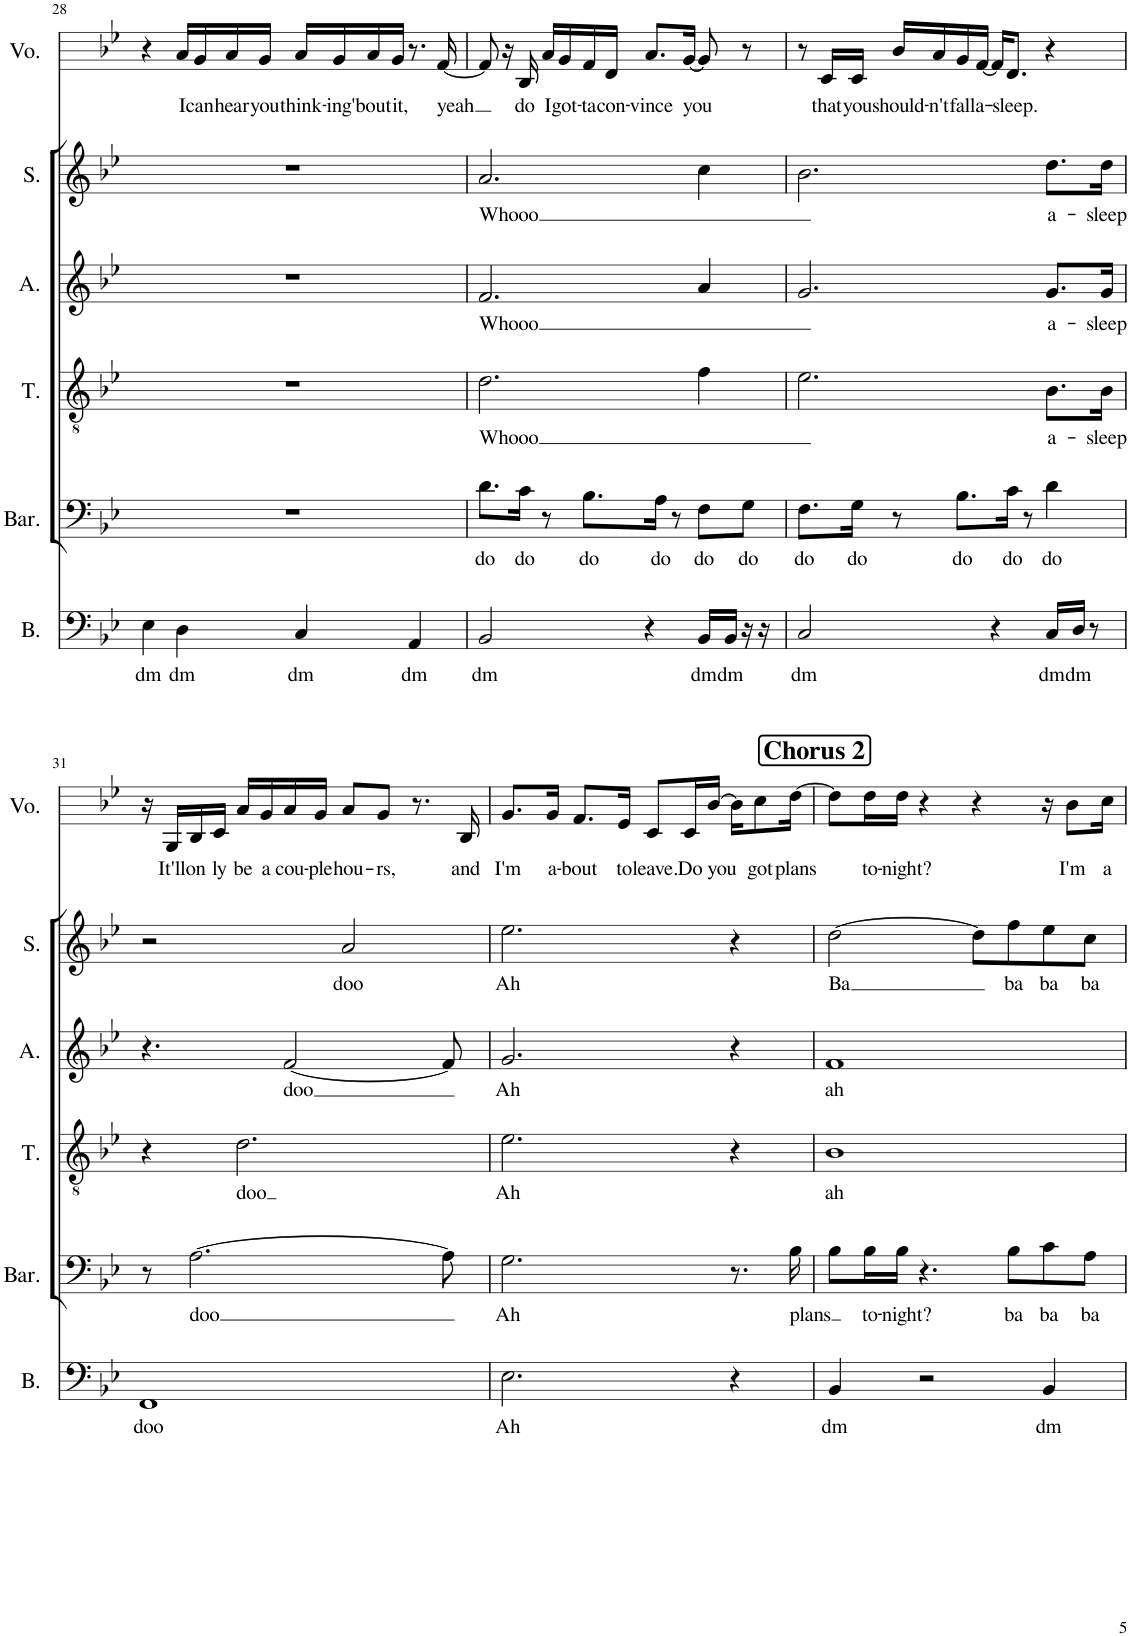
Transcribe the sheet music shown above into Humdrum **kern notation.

**kern	**text	**kern	**text	**kern	**text	**kern	**text	**kern	**text	**kern	**text
*part6	*part6	*part5	*part5	*part4	*part4	*part3	*part3	*part2	*part2	*part1	*part1
*staff6	*staff6	*staff5	*staff5	*staff4	*staff4	*staff3	*staff3	*staff2	*staff2	*staff1	*staff1
*I"Bass	*	*I"Baritone	*	*I"Tenor	*	*I"Alto	*	*I"Soprano	*	*I"Voice	*
*I'B.	*	*I'Bar.	*	*I'T.	*	*I'A.	*	*I'S.	*	*I'Vo.	*
!!LO:PB:g=z
*clefF4	*	*clefF4	*	*clefGv2	*	*clefG2	*	*clefG2	*	*clefGv2	*
*k[b-e-]	*	*k[b-e-]	*	*k[b-e-]	*	*k[b-e-]	*	*k[b-e-]	*	*k[b-e-]	*
*M4/4	*	*M4/4	*	*M4/4	*	*M4/4	*	*M4/4	*	*M4/4	*
=28	=28	=28	=28	=28	=28	=28	=28	=28	=28	=28	=28
!	!LO:LY:b	!	!	!	!	!	!	!	!	!	!
4E-\	dm	1r	.	1r	.	1r	.	1r	.	4r	.
!	!LO:LY:b	!	!	!	!	!	!	!	!	!	!LO:LY:b
4D\	dm	.	.	.	.	.	.	.	.	16A/LL	I
!	!	!	!	!	!	!	!	!	!	!	!LO:LY:b
.	.	.	.	.	.	.	.	.	.	16G/	can
!	!	!	!	!	!	!	!	!	!	!	!LO:LY:b
.	.	.	.	.	.	.	.	.	.	16A/	hear
!	!	!	!	!	!	!	!	!	!	!	!LO:LY:b
.	.	.	.	.	.	.	.	.	.	16G/JJ	you
!	!LO:LY:b	!	!	!	!	!	!	!	!	!	!LO:LY:b
4C/	dm	.	.	.	.	.	.	.	.	16A/LL	think-
!	!	!	!	!	!	!	!	!	!	!	!LO:LY:b
.	.	.	.	.	.	.	.	.	.	16G/	-ing
!	!	!	!	!	!	!	!	!	!	!	!LO:LY:b
.	.	.	.	.	.	.	.	.	.	16A/	'bout
!	!	!	!	!	!	!	!	!	!	!	!LO:LY:b
.	.	.	.	.	.	.	.	.	.	16G/JJ	it,
!	!LO:LY:b	!	!	!	!	!	!	!	!	!	!
4AA/	dm	.	.	.	.	.	.	.	.	8.r	.
!	!	!	!	!	!	!	!	!	!	!	!LO:LY:b
.	.	.	.	.	.	.	.	.	.	[16F/	yeah
=29	=29	=29	=29	=29	=29	=29	=29	=29	=29	=29	=29
!	!LO:LY:b	!	!LO:LY:b	!	!LO:LY:b	!	!LO:LY:b	!	!LO:LY:b	!	!
2BB-/	dm	8.d\L	do	2.d\	Whooo	2.f/	Whooo	2.a/	Whooo	8F/]	.
.	.	.	.	.	.	.	.	.	.	16r	.
!	!	!	!LO:LY:b	!	!	!	!	!	!	!	!LO:LY:b
.	.	16c\Jk	do	.	.	.	.	.	.	16BB-/	do
!	!	!	!	!	!	!	!	!	!	!	!LO:LY:b
.	.	8r	.	.	.	.	.	.	.	16A/LL	I
!	!	!	!	!	!	!	!	!	!	!	!LO:LY:b
.	.	.	.	.	.	.	.	.	.	16G/	got-
!	!	!	!LO:LY:b	!	!	!	!	!	!	!	!LO:LY:b
.	.	8.B-\L	do	.	.	.	.	.	.	16F/	-ta
!	!	!	!	!	!	!	!	!	!	!	!LO:LY:b
.	.	.	.	.	.	.	.	.	.	16D/JJ	con-
!	!	!	!	!	!	!	!	!	!	!	!LO:LY:b
4r	.	.	.	.	.	.	.	.	.	8.A/L	-vince
!	!	!	!LO:LY:b	!	!	!	!	!	!	!	!
.	.	16A\Jk	do	.	.	.	.	.	.	.	.
.	.	8r	.	.	.	.	.	.	.	.	.
!	!	!	!	!	!	!	!	!	!	!	!LO:LY:b
.	.	.	.	.	.	.	.	.	.	[16G/Jk	you
!	!LO:LY:b	!	!LO:LY:b	!	!	!	!	!	!	!	!
16BB-/LL	dm	8F\L	do	4f\	.	4a/	.	4cc\	.	8G/]	.
!	!LO:LY:b	!	!	!	!	!	!	!	!	!	!
16BB-/JJ	dm	.	.	.	.	.	.	.	.	.	.
!	!	!	!LO:LY:b	!	!	!	!	!	!	!	!
16r	.	8G\J	do	.	.	.	.	.	.	8r	.
16r	.	.	.	.	.	.	.	.	.	.	.
=30	=30	=30	=30	=30	=30	=30	=30	=30	=30	=30	=30
!	!LO:LY:b	!	!LO:LY:b	!	!	!	!	!	!	!	!
2C/	dm	8.F\L	do	2.e-\	.	2.g/	.	2.b-\	.	8r	.
!	!	!	!	!	!	!	!	!	!	!	!LO:LY:b
.	.	.	.	.	.	.	.	.	.	16C/LL	that
!	!	!	!LO:LY:b	!	!	!	!	!	!	!	!LO:LY:b
.	.	16G\Jk	do	.	.	.	.	.	.	16C/JJ	you
!	!	!	!	!	!	!	!	!	!	!	!LO:LY:b
.	.	8r	.	.	.	.	.	.	.	16B-/LL	should-
!	!	!	!	!	!	!	!	!	!	!	!LO:LY:b
.	.	.	.	.	.	.	.	.	.	16A/	-n't
!	!	!	!LO:LY:b	!	!	!	!	!	!	!	!LO:LY:b
.	.	8.B-\L	do	.	.	.	.	.	.	16G/	fall
!	!	!	!	!	!	!	!	!	!	!	!LO:LY:b
.	.	.	.	.	.	.	.	.	.	[16F/JJ	a-
4r	.	.	.	.	.	.	.	.	.	16F/KL]	.
!	!	!	!LO:LY:b	!	!	!	!	!	!	!	!LO:LY:b
.	.	16c\Jk	do	.	.	.	.	.	.	8.D/J	-sleep.
.	.	8r	.	.	.	.	.	.	.	.	.
!	!LO:LY:b	!	!LO:LY:b	!	!LO:LY:b	!	!LO:LY:b	!	!LO:LY:b	!	!
16C/LL	dm	4d\	do	8.B-\L	a-	8.g/L	a-	8.dd\L	a-	4r	.
!	!LO:LY:b	!	!	!	!	!	!	!	!	!	!
16D/JJ	dm	.	.	.	.	.	.	.	.	.	.
8r	.	.	.	.	.	.	.	.	.	.	.
!	!	!	!	!	!LO:LY:b	!	!LO:LY:b	!	!LO:LY:b	!	!
.	.	.	.	16B-\Jk	-sleep	16g/Jk	-sleep	16dd\Jk	-sleep	.	.
!!LO:LB:g=z
=31	=31	=31	=31	=31	=31	=31	=31	=31	=31	=31	=31
!	!LO:LY:b	!	!	!	!	!	!	!	!	!	!
1FF	doo	8r	.	4r	.	4.r	.	2r	.	16r	.
!	!	!	!	!	!	!	!	!	!	!	!LO:LY:b
.	.	.	.	.	.	.	.	.	.	16GG/LL	It'll
!	!	!	!LO:LY:b	!	!	!	!	!	!	!	!LO:LY:b
.	.	[2.A\	doo	.	.	.	.	.	.	16BB-/	on
!	!	!	!	!	!	!	!	!	!	!	!LO:LY:b
.	.	.	.	.	.	.	.	.	.	16C/JJ	ly
!	!	!	!	!	!LO:LY:b	!	!	!	!	!	!LO:LY:b
.	.	.	.	2.d\	doo	.	.	.	.	16A/LL	be
!	!	!	!	!	!	!	!	!	!	!	!LO:LY:b
.	.	.	.	.	.	.	.	.	.	16G/	a
!	!	!	!	!	!	!	!LO:LY:b	!	!	!	!LO:LY:b
.	.	.	.	.	.	[2f/	doo	.	.	16A/	cou-
!	!	!	!	!	!	!	!	!	!	!	!LO:LY:b
.	.	.	.	.	.	.	.	.	.	16G/JJ	-ple
!	!	!	!	!	!	!	!	!	!LO:LY:b	!	!LO:LY:b
.	.	.	.	.	.	.	.	2a/	doo	8A/L	hou-
!	!	!	!	!	!	!	!	!	!	!	!LO:LY:b
.	.	.	.	.	.	.	.	.	.	8G/J	-rs,
.	.	.	.	.	.	.	.	.	.	8.r	.
.	.	8A\]	.	.	.	8f/]	.	.	.	.	.
!	!	!	!	!	!	!	!	!	!	!	!LO:LY:b
.	.	.	.	.	.	.	.	.	.	16BB-/	and
=32	=32	=32	=32	=32	=32	=32	=32	=32	=32	=32	=32
!	!LO:LY:b	!	!LO:LY:b	!	!LO:LY:b	!	!LO:LY:b	!	!LO:LY:b	!	!LO:LY:b
2.E-\	Ah	2.G\	Ah	2.e-\	Ah	2.g/	Ah	2.ee-\	Ah	8.G/L	I'm
!	!	!	!	!	!	!	!	!	!	!	!LO:LY:b
.	.	.	.	.	.	.	.	.	.	16G/Jk	a-
!	!	!	!	!	!	!	!	!	!	!	!LO:LY:b
.	.	.	.	.	.	.	.	.	.	8.F/L	-bout
!	!	!	!	!	!	!	!	!	!	!	!LO:LY:b
.	.	.	.	.	.	.	.	.	.	16E-/Jk	to
!	!	!	!	!	!	!	!	!	!	!	!LO:LY:b
.	.	.	.	.	.	.	.	.	.	8C/L	leave.
!	!	!	!	!	!	!	!	!	!	!	!LO:LY:b
.	.	.	.	.	.	.	.	.	.	16C/L	Do
!	!	!	!	!	!	!	!	!	!	!	!LO:LY:b
.	.	.	.	.	.	.	.	.	.	[16B-/JJ	you
4r	.	8.r	.	4r	.	4r	.	4r	.	16B-\KL]	.
!	!	!	!	!	!	!	!	!	!	!	!LO:LY:b
.	.	.	.	.	.	.	.	.	.	8c\	got
!	!	!	!LO:LY:b	!	!	!	!	!	!	!	!LO:LY:b
.	.	16B-\	plans	.	.	.	.	.	.	[16d\Jk	plans
!!LO:REH:place=s1:a:B:cj:fs=14:t=Chorus 2
=33	=33	=33	=33	=33	=33	=33	=33	=33	=33	=33	=33
!	!LO:LY:b	!	!	!	!LO:LY:b	!	!LO:LY:b	!	!LO:LY:b	!	!
4BB-/	dm	8B-\L	.	1B-	ah	1f	ah	[2dd\	Ba	8d\L]	.
!	!	!	!LO:LY:b	!	!	!	!	!	!	!	!LO:LY:b
.	.	16B-\L	to-	.	.	.	.	.	.	16d\L	to-
!	!	!	!LO:LY:b	!	!	!	!	!	!	!	!LO:LY:b
.	.	16B-\JJ	-night?	.	.	.	.	.	.	16d\JJ	-night?
2r	.	4.r	.	.	.	.	.	.	.	4r	.
.	.	.	.	.	.	.	.	8dd\L]	.	4r	.
!	!	!	!LO:LY:b	!	!	!	!	!	!LO:LY:b	!	!
.	.	8B-\L	ba	.	.	.	.	8ff\	ba	.	.
!	!LO:LY:b	!	!LO:LY:b	!	!	!	!	!	!LO:LY:b	!	!
4BB-/	dm	8c\	ba	.	.	.	.	8ee-\	ba	16r	.
!	!	!	!	!	!	!	!	!	!	!	!LO:LY:b
.	.	.	.	.	.	.	.	.	.	8B-\L	I'm
!	!	!	!LO:LY:b	!	!	!	!	!	!LO:LY:b	!	!
.	.	8A\J	ba	.	.	.	.	8cc\J	ba	.	.
!	!	!	!	!	!	!	!	!	!	!	!LO:LY:b
.	.	.	.	.	.	.	.	.	.	16c\Jk	a
=	=	=	=	=	=	=	=	=	=	=	=
*-	*-	*-	*-	*-	*-	*-	*-	*-	*-	*-	*-
